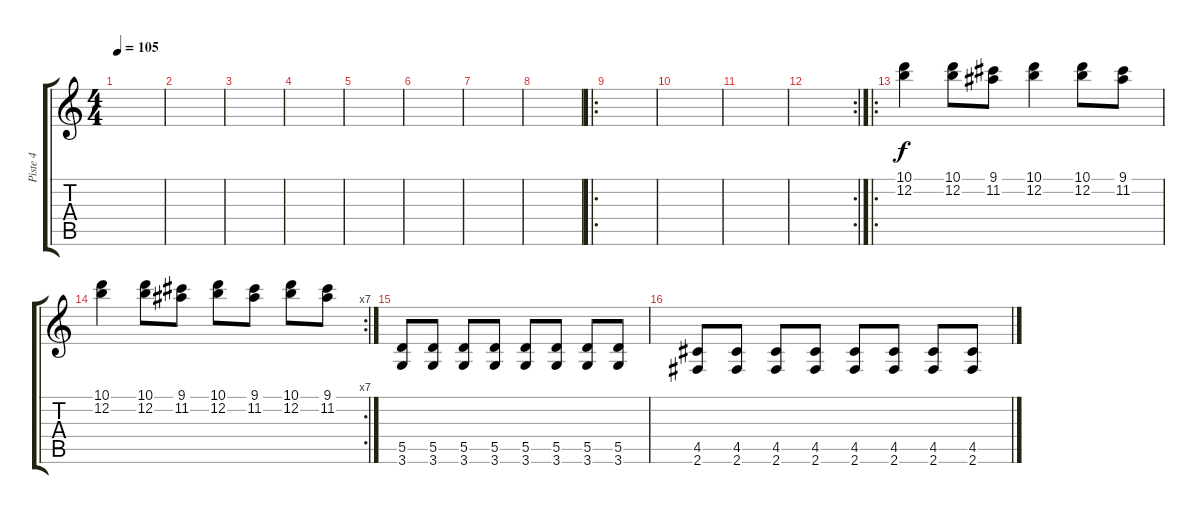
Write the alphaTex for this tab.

\track ("Piste 4" "Piste 4") {instrument acousticguitarsteel}
\staff {score tabs}
\tuning (E4 B3 G3 D3 A2 E2) {hide}
\ts (4 4)
\tempo 105
\clef g2
\ks c
|
|
|
|
|
|
|
|
\ro
|
|
|
\rc 2
|
\ro
(10.1 12.2).4 (10.1 12.2).8 (9.1 11.2).8 (10.1 12.2).4 (10.1 12.2).8 (9.1 11.2).8 |
\rc 7
(10.1 12.2).4 (10.1 12.2).8 (9.1 11.2).8 (10.1 12.2).8 (9.1 11.2).8 (10.1 12.2).8 (9.1 11.2).8 |
(5.5 3.6).8 (5.5 3.6).8 (5.5 3.6).8 (5.5 3.6).8 (5.5 3.6).8 (5.5 3.6).8 (5.5 3.6).8 (5.5 3.6).8 |
(4.5 2.6).8 (4.5 2.6).8 (4.5 2.6).8 (4.5 2.6).8 (4.5 2.6).8 (4.5 2.6).8 (4.5 2.6).8 (4.5 2.6).8
